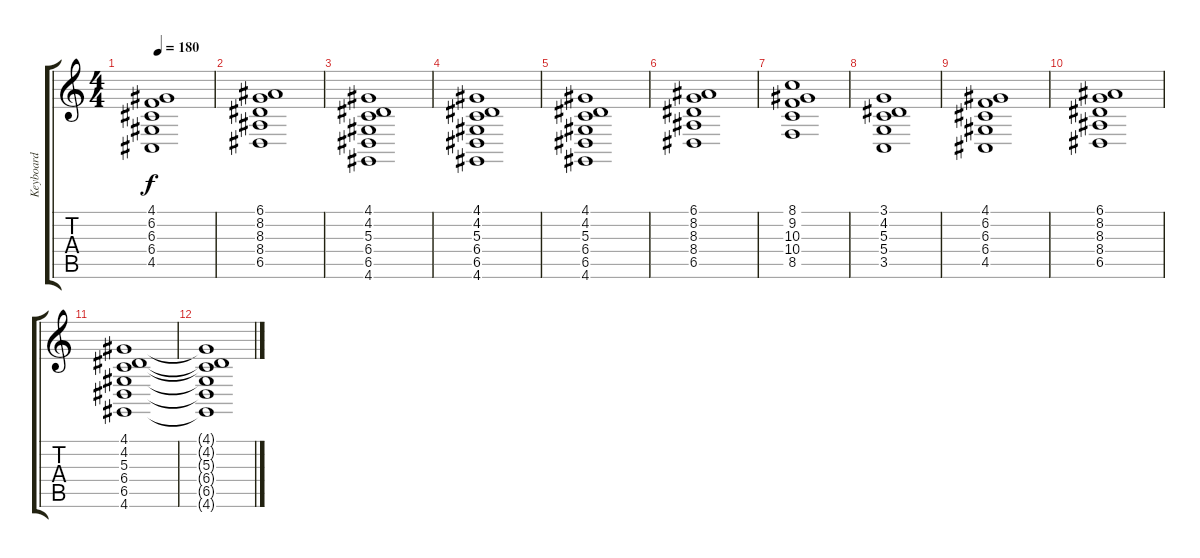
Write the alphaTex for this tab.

\track ("Keyboard" "Keyboard") {instrument brasssection}
\staff {score tabs}
\tuning (E4 B3 G3 D3 A2 E2) {hide}
\ts (4 4)
\tempo 180
\clef g2
\ks c
(4.1 6.2 6.3 6.4 4.5).1{dy f} |
(6.1 8.2 8.3 8.4 6.5).1 |
(4.1 4.2 5.3 6.4 6.5 4.6).1 |
(4.1 4.2 5.3 6.4 6.5 4.6).1 |
(4.1 4.2 5.3 6.4 6.5 4.6).1 |
(6.1 8.2 8.3 8.4 6.5).1 |
(8.1 9.2 10.3 10.4 8.5).1 |
(3.1 4.2 5.3 5.4 3.5).1 |
(4.1 6.2 6.3 6.4 4.5).1 |
(6.1 8.2 8.3 8.4 6.5).1 |
(4.1 4.2 5.3 6.4 6.5 4.6).1 |
(4.1{t} 4.2{t} 5.3{t} 6.4{t} 6.5{t} 4.6{t}).1
